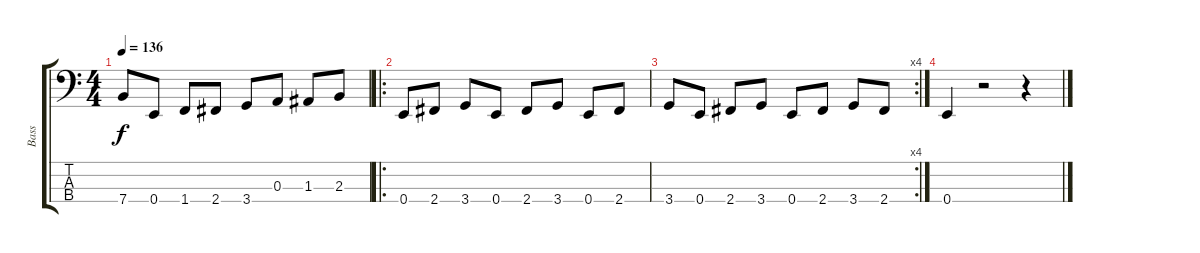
\track ("Bass" "Bass") {instrument electricbassfinger}
\staff {score tabs}
\tuning (G2 D2 A1 E1) {hide}
\ts (4 4)
\tempo 136
\clef f4
\ks c
7.4.8{dy f} 0.4.8 1.4.8 2.4.8 3.4.8 0.3.8 1.3.8 2.3.8 |
\ro
0.4.8 2.4.8 3.4.8 0.4.8 2.4.8 3.4.8 0.4.8 2.4.8 |
\rc 4
3.4.8 0.4.8 2.4.8 3.4.8 0.4.8 2.4.8 3.4.8 2.4.8 |
0.4.4 r.2 r.4
